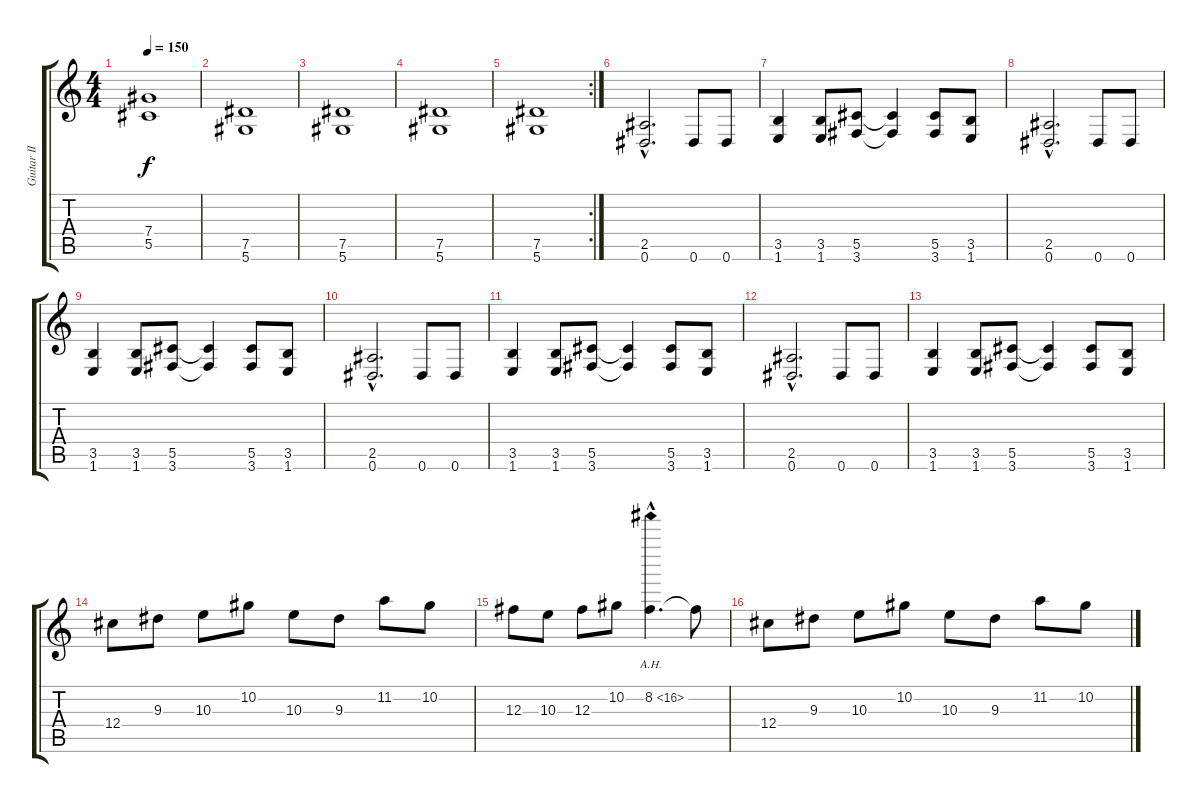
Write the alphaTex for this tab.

\track ("Guitar II" "Guitar II") {instrument distortionguitar}
\staff {score tabs}
\tuning (Eb4 Bb3 Gb3 Db3 Ab2 Eb2) {hide}
\ts (4 4)
\tempo 150
\clef g2
\ks c
(7.4 5.5).1{dy f} |
(7.5 5.6).1 |
(7.5 5.6).1 |
(7.5 5.6).1 |
\rc 2
(7.5 5.6).1 |
(2.5{hac} 0.6{hac}).2{d} 0.6.8 0.6.8 |
(3.5 1.6).4 (3.5 1.6).8 (5.5 3.6).8 (5.5{t} 3.6{t}).4 (5.5 3.6).8 (3.5 1.6).8 |
(2.5{hac} 0.6{hac}).2{d} 0.6.8 0.6.8 |
(3.5 1.6).4 (3.5 1.6).8 (5.5 3.6).8 (5.5{t} 3.6{t}).4 (5.5 3.6).8 (3.5 1.6).8 |
(2.5{hac} 0.6{hac}).2{d} 0.6.8 0.6.8 |
(3.5 1.6).4 (3.5 1.6).8 (5.5 3.6).8 (5.5{t} 3.6{t}).4 (5.5 3.6).8 (3.5 1.6).8 |
(2.5{hac} 0.6{hac}).2{d} 0.6.8 0.6.8 |
(3.5 1.6).4 (3.5 1.6).8 (5.5 3.6).8 (5.5{t} 3.6{t}).4 (5.5 3.6).8 (3.5 1.6).8 |
12.4.8 9.3.8 10.3.8 10.2.8 10.3.8 9.3.8 11.2.8 10.2.8 |
12.3.8 10.3.8 12.3.8 10.2.8 8.2{ah 8 hac}.4{d} 8.2{t}.8 |
12.4.8 9.3.8 10.3.8 10.2.8 10.3.8 9.3.8 11.2.8 10.2.8
